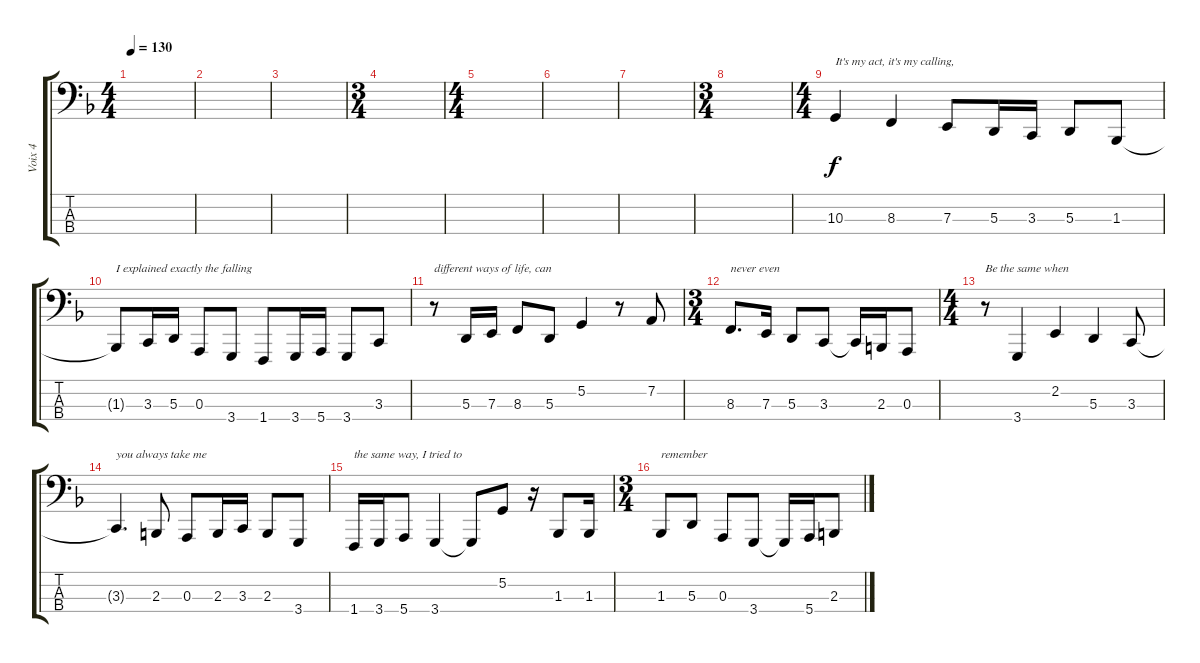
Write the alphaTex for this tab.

\track ("Voix 4" "Voix 4") {instrument lead1square}
\staff {score tabs}
\tuning (G2 D2 A1 E1) {hide}
\ts (4 4)
\tempo 130
\clef f4
\ks dminor
|
|
|
\ts (3 4)
|
\ts (4 4)
|
|
|
\ts (3 4)
|
\ts (4 4)
10.3.4{txt "It's my act, it's my calling,"} 8.3.4 7.3.8 5.3.16 3.3.16 5.3.8 1.3.8 |
1.3{t}.8{txt "I explained exactly the falling"} 3.3.16 5.3.16 0.3.8 3.4.8 1.4.8 3.4.16 5.4.16 3.4.8 3.3.8 |
r.8{txt "different ways of life, can"} 5.3.16 7.3.16 8.3.8 5.3.8 5.2.4 r.8 7.2.8 |
\ts (3 4)
8.3.8{d txt "never even"} 7.3.16 5.3.8 3.3.8 3.3{t}.16 2.3.16 0.3.8 |
\ts (4 4)
r.8{txt "Be the same when"} 3.4.4 2.2.4 5.3.4 3.3.8 |
3.3{t}.4{d txt "you always take me"} 2.3.8 0.3.8 2.3.16 3.3.16 2.3.8 3.4.8 |
1.4.16{txt "the same way, I tried to"} 3.4.16 5.4.8 3.4.4 3.4{t}.8 5.2.8 r.16 1.3.8 1.3.16 |
\ts (3 4)
1.3.8{txt "remember"} 5.3.8 0.3.8 3.4.8 3.4{t}.16 5.4.16 2.3.8
